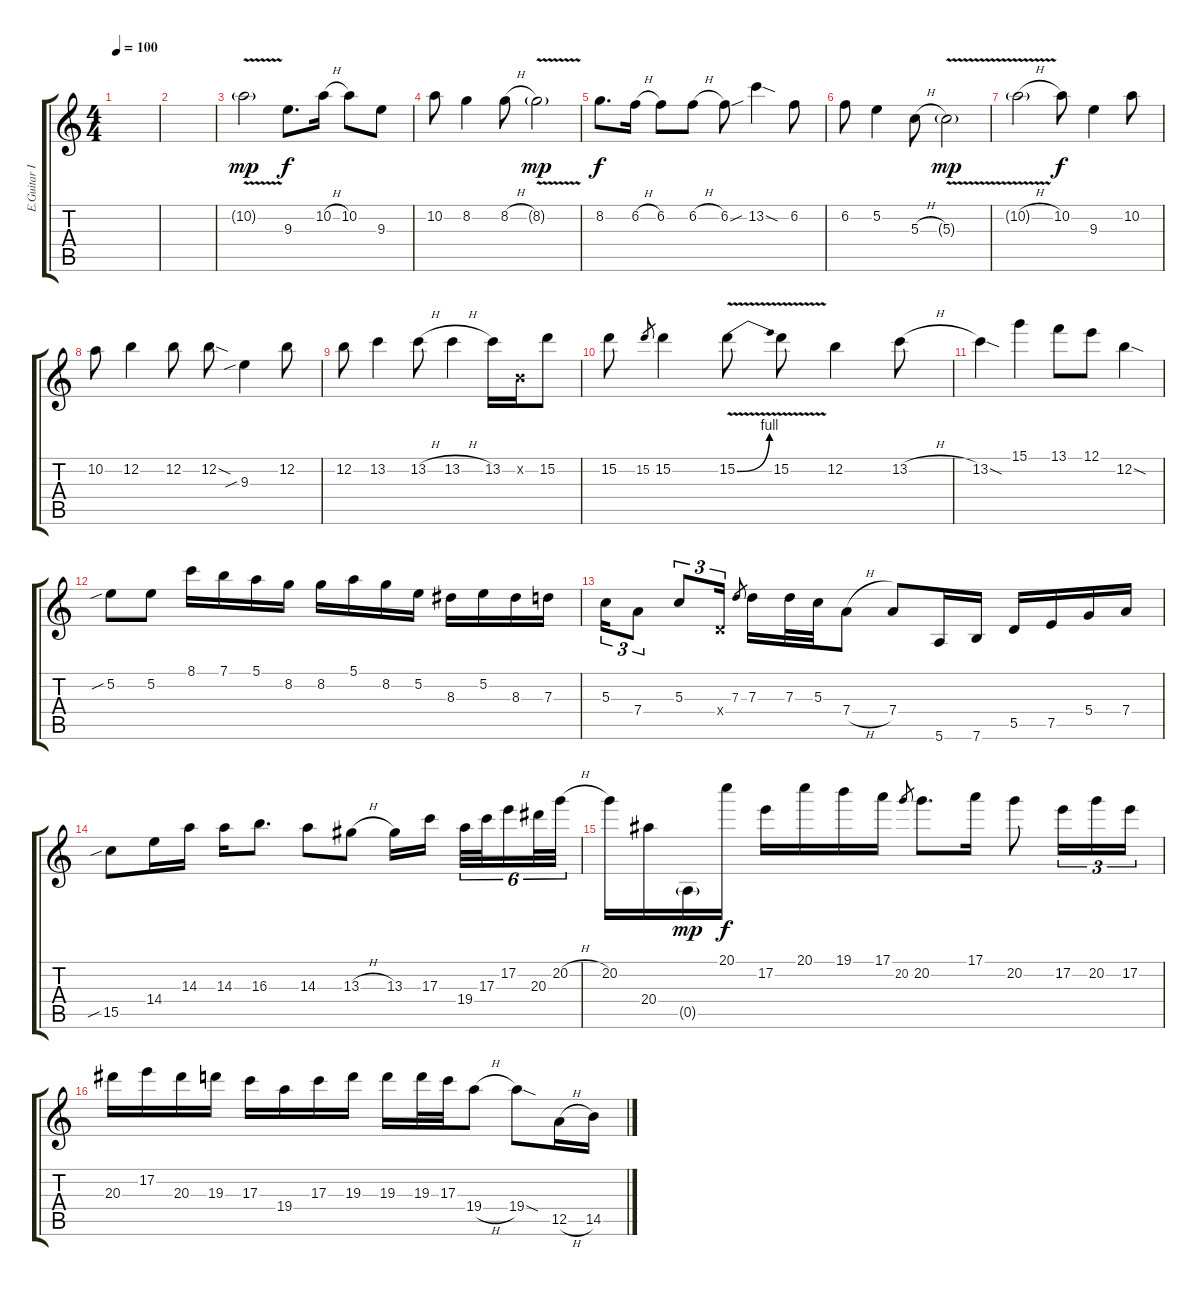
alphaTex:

\track ("E.Guitar I" "E.Guitar I") {instrument distortionguitar}
\staff {score tabs}
\tuning (E4 B3 G3 D3 A2 E2) {hide}
\ts (4 4)
\tempo 100
\clef g2
\ks c
|
|
10.2{v g}.2{dy mp} 9.3.8{d dy f} 10.2{h}.16 10.2.8 9.3.8 |
10.2.8 8.2.4 8.2{h}.8 8.2{v g}.2{dy mp} |
8.2.8{d dy f} 6.2{h}.16 6.2.8 6.2{h}.8 6.2{sou}.8 13.2{sod}.4 6.2.8 |
6.2.8 5.2.4 5.3{h}.8 5.3{v g}.2{dy mp} |
10.2{v h g}.2 10.2.8{dy f} 9.3.4 10.2.8 |
10.2.8 12.2.4 12.2.8 12.2{sod}.8 9.3{sib}.4 12.2.8 |
12.2.8 13.2.4 13.2{h}.8 13.2{h}.4 13.2.16 0.2{x}.16 15.2.8 |
15.2.8 15.2.8{gr} 15.2.4 15.2{be (bend 0 0 60 4) v}.8 15.2{v}.8 12.2.4 13.2{h}.8 |
13.2{sod}.4 15.1.4 13.1.8 12.1.8 12.2{sod}.4 |
5.2{sib}.8 5.2.8 8.1.16 7.1.16 5.1.16 8.2.16 8.2.16 5.1.16 8.2.16 5.2.16 8.3.16 5.2.16 8.3.16 7.3.16 |
5.3.16{tu (3 2)} 7.4.8{tu (3 2)} 5.3.8{tu (3 2)} 0.4{x}.16{tu (3 2)} 7.3.8{gr} 7.3.16 7.3.32 5.3.32 7.4{h}.8 7.4.8 5.6.16 7.6.16 5.5.16 7.5.16 5.4.16 7.4.16 |
15.5{sib}.8 14.4.16 14.3.16 14.3.16 16.3.8{d} 14.3.8 13.3{h}.8 13.3.16 17.3.16{beam splitsecondary} 19.4.32{tu (6 4)} 17.3.32{tu (6 4)} 17.2.16{tu (6 4)} 20.3.32{tu (6 4)} 20.2{h}.32{tu (6 4)} |
20.2.16 20.4.16 0.5{g}.16{dy mp} 20.1.16{dy f} 17.2.16 20.1.16 19.1.16 17.1.16 20.2.8{gr} 20.2.8{d} 17.1.16 20.2.8 17.2.16{tu (3 2)} 20.2.16{tu (3 2)} 17.2.16{tu (3 2)} |
20.3.16 17.2.16 20.3.16 19.3.16 17.3.16 19.4.16 17.3.16 19.3.16 19.3.16 19.3.32 17.3.32 19.4{h}.8 19.4{sod}.8 12.5{h}.16 14.5.16
